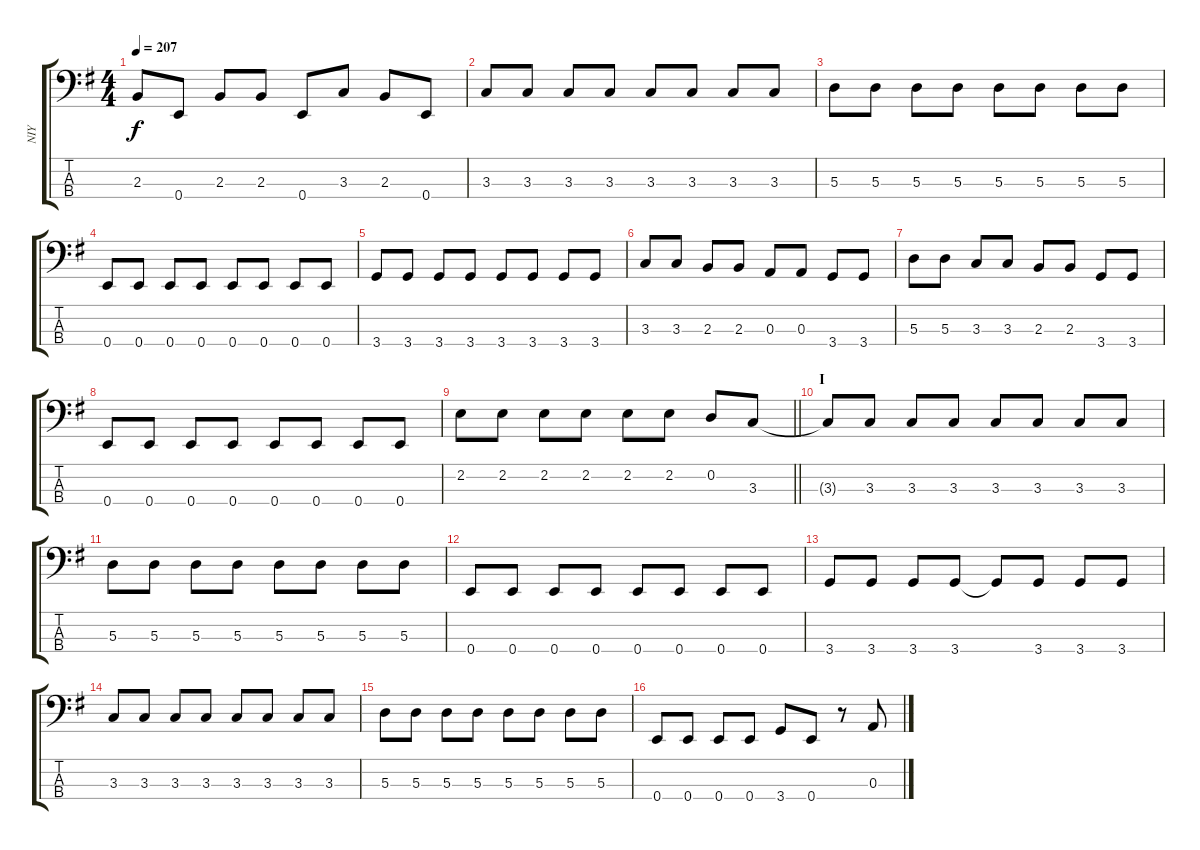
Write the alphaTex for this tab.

\track ("NIY" "NIY") {instrument electricbasspick}
\staff {score tabs}
\tuning (G2 D2 A1 E1) {hide}
\ts (4 4)
\tempo 207
\clef f4
\ks eminor
2.3.8{dy f} 0.4.8 2.3.8 2.3.8 0.4.8 3.3.8 2.3.8 0.4.8 |
3.3.8 3.3.8 3.3.8 3.3.8 3.3.8 3.3.8 3.3.8 3.3.8 |
5.3.8 5.3.8 5.3.8 5.3.8 5.3.8 5.3.8 5.3.8 5.3.8 |
0.4.8 0.4.8 0.4.8 0.4.8 0.4.8 0.4.8 0.4.8 0.4.8 |
3.4.8 3.4.8 3.4.8 3.4.8 3.4.8 3.4.8 3.4.8 3.4.8 |
3.3.8 3.3.8 2.3.8 2.3.8 0.3.8 0.3.8 3.4.8 3.4.8 |
5.3.8 5.3.8 3.3.8 3.3.8 2.3.8 2.3.8 3.4.8 3.4.8 |
0.4.8 0.4.8 0.4.8 0.4.8 0.4.8 0.4.8 0.4.8 0.4.8 |
\barLineRight lightlight
2.2.8 2.2.8 2.2.8 2.2.8 2.2.8 2.2.8 0.2.8 3.3.8 |
\section ("" "I")
3.3{t}.8 3.3.8 3.3.8 3.3.8 3.3.8 3.3.8 3.3.8 3.3.8 |
5.3.8 5.3.8 5.3.8 5.3.8 5.3.8 5.3.8 5.3.8 5.3.8 |
0.4.8 0.4.8 0.4.8 0.4.8 0.4.8 0.4.8 0.4.8 0.4.8 |
3.4.8 3.4.8 3.4.8 3.4.8 3.4{t}.8 3.4.8 3.4.8 3.4.8 |
3.3.8 3.3.8 3.3.8 3.3.8 3.3.8 3.3.8 3.3.8 3.3.8 |
5.3.8 5.3.8 5.3.8 5.3.8 5.3.8 5.3.8 5.3.8 5.3.8 |
0.4.8 0.4.8 0.4.8 0.4.8 3.4.8 0.4.8 r.8 0.3.8
